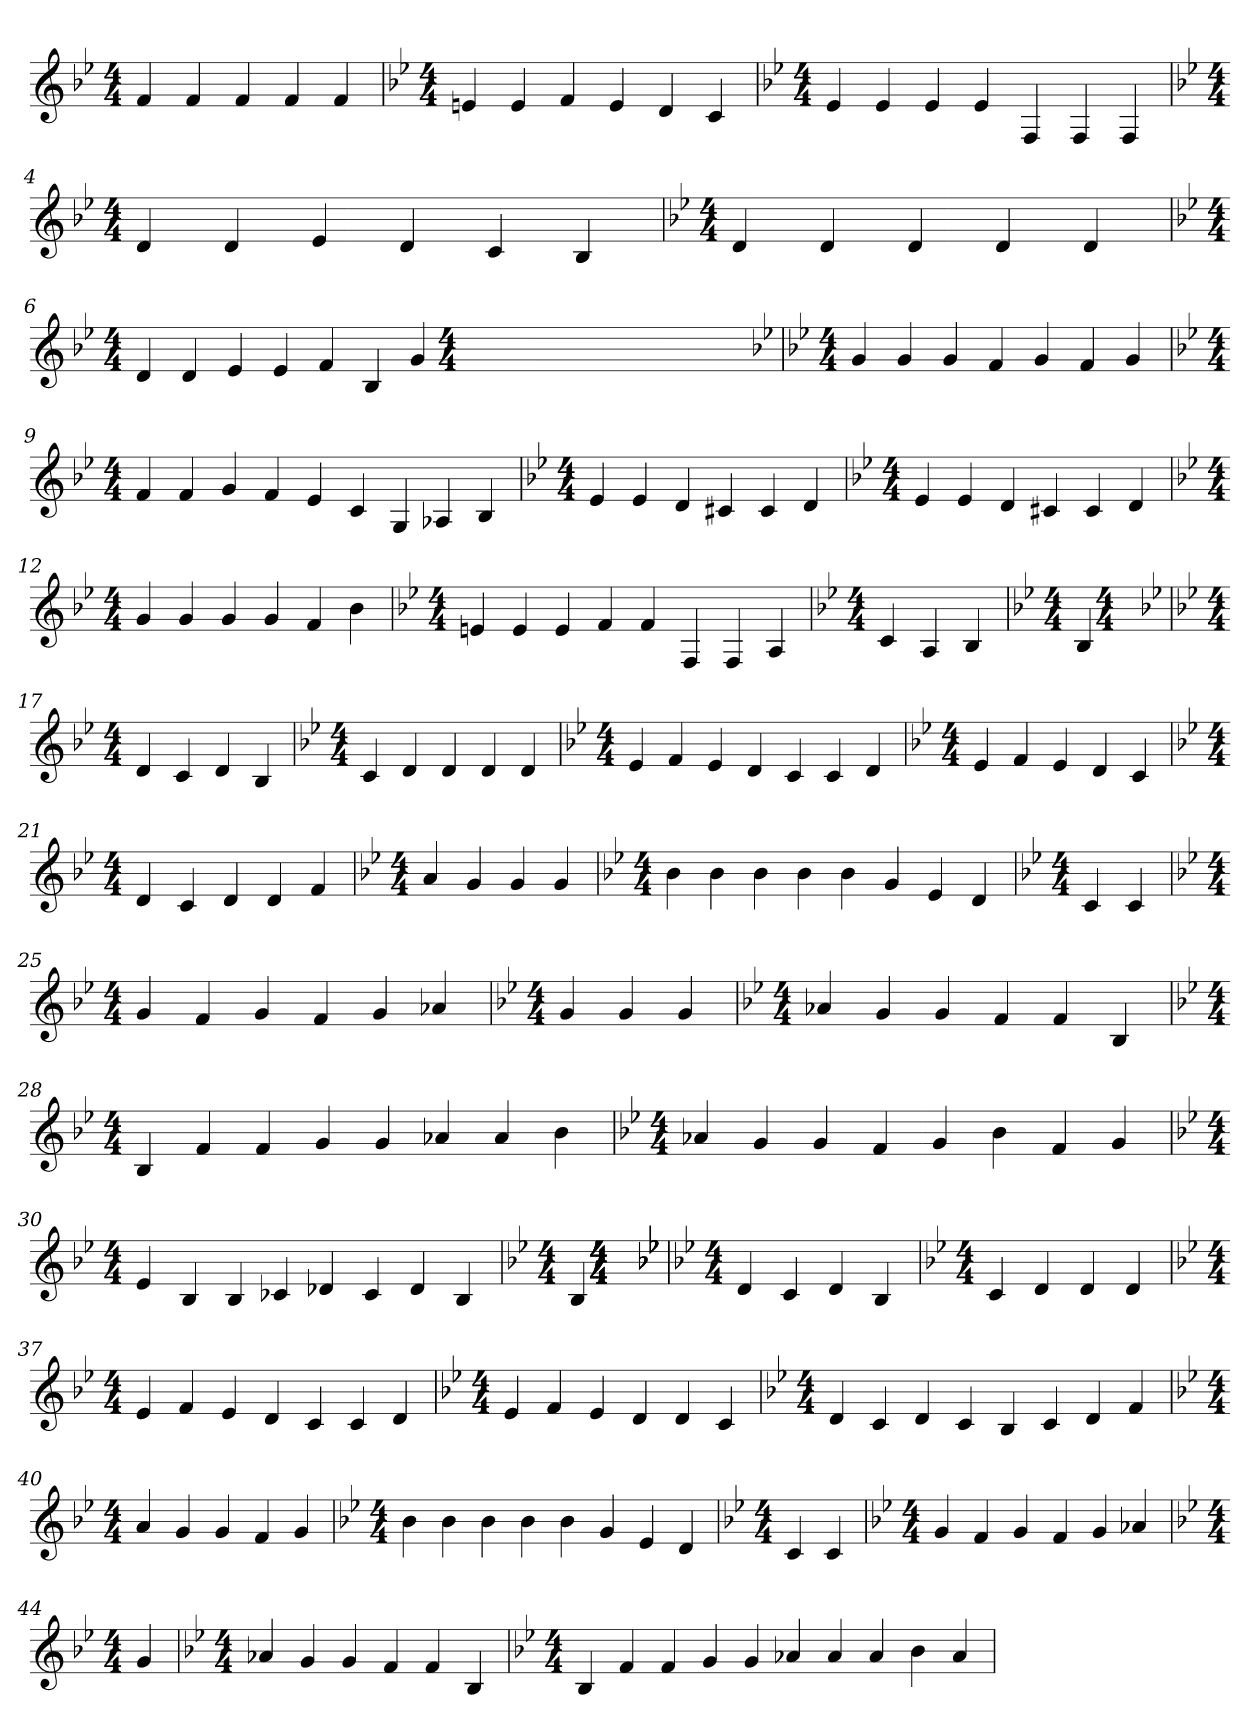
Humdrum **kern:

**kern
*part1
*staff1
*k[b-e-]
*B-:
*M4/4
=1
4f
4f
4f
4f
4f
=2
*k[b-e-]
*B-:
*M4/4
4en
4e
4f
4e
4d
4c
=3
*k[b-e-]
*B-:
*M4/4
4e-
4e-
4e-
4e-
4F
4F
4F
=4
*k[b-e-]
*B-:
*M4/4
4d
4d
4e-
4d
4c
4B-
=5
*k[b-e-]
*B-:
*M4/4
4d
4d
4d
4d
4d
=6
*k[b-e-]
*B-:
*M4/4
4d
4d
4e-
4e-
4f
4B-
4g
*k[b-e-]
*B-:
*M4/4
=8
*k[b-e-]
*B-:
*M4/4
4g
4g
4g
4f
4g
4f
4g
=9
*k[b-e-]
*B-:
*M4/4
4f
4f
4g
4f
4e-
4c
4G
4A-
4B-
=10
*k[b-e-]
*B-:
*M4/4
4e-
4e-
4d
4c#X
4c#
4d
=11
*k[b-e-]
*B-:
*M4/4
4e-
4e-
4d
4c#X
4c#
4d
=12
*k[b-e-]
*B-:
*M4/4
4g
4g
4g
4g
4f
4b-
=13
*k[b-e-]
*B-:
*M4/4
4en
4e
4e
4f
4f
4F
4F
4A
=14
*k[b-e-]
*B-:
*M4/4
4c
4A
4B-
=15
*k[b-e-]
*B-:
*M4/4
4B-
*k[b-e-]
*B-:
*M4/4
=17
*k[b-e-]
*B-:
*M4/4
4d
4c
4d
4B-
=18
*k[b-e-]
*B-:
*M4/4
4c
4d
4d
4d
4d
=19
*k[b-e-]
*B-:
*M4/4
4e-
4f
4e-
4d
4c
4c
4d
=20
*k[b-e-]
*B-:
*M4/4
4e-
4f
4e-
4d
4c
=21
*k[b-e-]
*B-:
*M4/4
4d
4c
4d
4d
4f
=22
*k[b-e-]
*B-:
*M4/4
4a
4g
4g
4g
=23
*k[b-e-]
*B-:
*M4/4
4b-
4b-
4b-
4b-
4b-
4g
4e-
4d
=24
*k[b-e-]
*B-:
*M4/4
4c
4c
=25
*k[b-e-]
*B-:
*M4/4
4g
4f
4g
4f
4g
4a-
=26
*k[b-e-]
*B-:
*M4/4
4g
4g
4g
=27
*k[b-e-]
*B-:
*M4/4
4a-
4g
4g
4f
4f
4B-
=28
*k[b-e-]
*B-:
*M4/4
4B-
4f
4f
4g
4g
4a-
4a-
4b-
=29
*k[b-e-]
*B-:
*M4/4
4a-
4g
4g
4f
4g
4b-
4f
4g
=30
*k[b-e-]
*B-:
*M4/4
4e-
4B-
4B-
4c-X
4d-X
4c-
4d-
4B-
=31
*k[b-e-]
*B-:
*M4/4
4B-
*k[b-e-]
*B-:
*M4/4
*k[b-e-]
*B-:
*M4/4
*k[b-e-]
*B-:
*M4/4
=35
*k[b-e-]
*B-:
*M4/4
4d
4c
4d
4B-
=36
*k[b-e-]
*B-:
*M4/4
4c
4d
4d
4d
=37
*k[b-e-]
*B-:
*M4/4
4e-
4f
4e-
4d
4c
4c
4d
=38
*k[b-e-]
*B-:
*M4/4
4e-
4f
4e-
4d
4d
4c
=39
*k[b-e-]
*B-:
*M4/4
4d
4c
4d
4c
4B-
4c
4d
4f
=40
*k[b-e-]
*B-:
*M4/4
4a
4g
4g
4f
4g
=41
*k[b-e-]
*B-:
*M4/4
4b-
4b-
4b-
4b-
4b-
4g
4e-
4d
=42
*k[b-e-]
*B-:
*M4/4
4c
4c
=43
*k[b-e-]
*B-:
*M4/4
4g
4f
4g
4f
4g
4a-
=44
*k[b-e-]
*B-:
*M4/4
4g
=45
*k[b-e-]
*B-:
*M4/4
4a-
4g
4g
4f
4f
4B-
=46
*k[b-e-]
*B-:
*M4/4
4B-
4f
4f
4g
4g
4a-
4a-
4a-
4b-
4a-
=
*-
